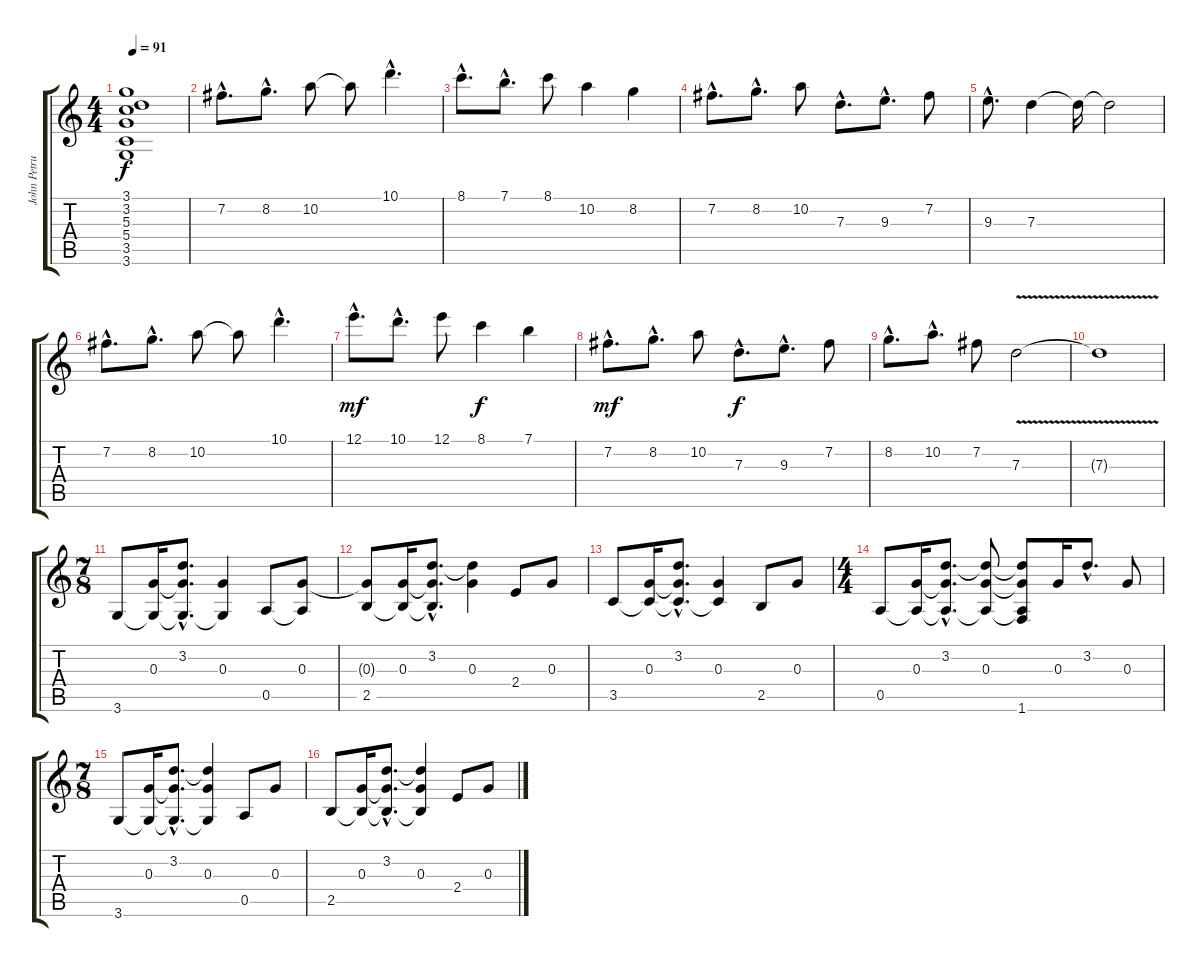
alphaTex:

\track ("John Petrucci" "John Petru") {instrument distortionguitar}
\staff {score tabs}
\tuning (E4 B3 G3 D3 A2 E2) {hide}
\ts (4 4)
\tempo 91
\clef g2
\ks c
(3.1{t} 3.2{t} 5.3{t} 5.4{t} 3.5{t} 3.6{t}).1{dy f} |
7.2{hac}.8{d instrument acousticguitarsteel} 8.2{hac}.8{d} 10.2.8 10.2{t}.8 10.1{hac}.4{d} |
8.1{hac}.8{d} 7.1{hac}.8{d} 8.1.8 10.2.4 8.2.4 |
7.2{hac}.8{d} 8.2{hac}.8{d} 10.2.8 7.3{hac}.8{d} 9.3{hac}.8{d} 7.2.8 |
9.3{hac}.8{d} 7.3.4 7.3{t}.16 7.3{t}.2 |
7.2{hac}.8{d} 8.2{hac}.8{d} 10.2.8 10.2{t}.8 10.1{hac}.4{d} |
12.1{hac}.8{d dy mf} 10.1{hac}.8{d} 12.1.8 8.1.4{dy f} 7.1.4 |
7.2{hac}.8{d dy mf} 8.2{hac}.8{d} 10.2.8 7.3{hac}.8{d dy f} 9.3{hac}.8{d} 7.2.8 |
8.2{hac}.8{d} 10.2{hac}.8{d} 7.2.8 7.3{v}.2 |
7.3{t}.1 |
\ts (7 8)
3.6.8 (0.3 3.6{t}).16 (3.2{hac} 0.3{hac t} 3.6{hac t}).8{d} (0.3 3.6{t}).4 0.5.8 (0.3 0.5{t}).8 |
(0.3{t} 2.5).8 (0.3 2.5{t}).16 (3.2{hac} 0.3{hac t} 2.5{hac t}).8{d} (3.2{t} 0.3).4 2.4.8 0.3.8 |
3.5.8 (0.3 3.5{t}).16 (3.2{hac} 0.3{hac t} 3.5{hac t}).8{d} (0.3 3.5{t}).4 2.5.8 0.3.8 |
\ts (4 4)
0.5.8 (0.3 0.5{t}).16 (3.2{hac} 0.3{hac t} 0.5{hac t}).8{d} (3.2{t} 0.3 0.5{t}).8 (3.2{t} 0.3{t} 0.5{t} 1.6).8 0.3.16 3.2{hac}.8{d} 0.3.8 |
\ts (7 8)
3.6.8 (0.3 3.6{t}).16 (3.2{hac} 0.3{hac t} 3.6{hac t}).8{d} (3.2{t} 0.3 3.6{t}).4 0.5.8 0.3.8 |
2.5.8 (0.3 2.5{t}).16 (3.2{hac} 0.3{hac t} 2.5{hac t}).8{d} (3.2{t} 0.3 2.5{t}).4 2.4.8 0.3.8
